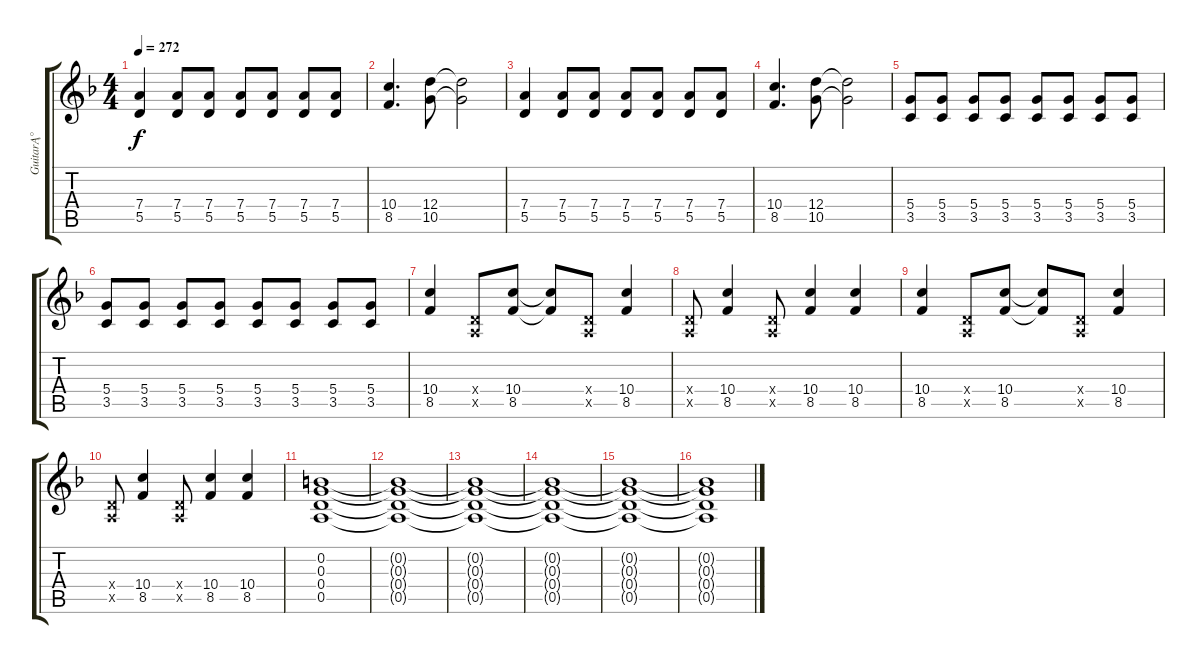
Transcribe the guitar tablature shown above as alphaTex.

\track ("GuitarĄ°" "GuitarĄ°") {instrument distortionguitar}
\staff {score tabs}
\tuning (E4 B3 G3 D3 A2 E2) {hide}
\ts (4 4)
\tempo 272
\clef g2
\ks f
(7.4 5.5).4{dy f} (7.4 5.5).8 (7.4 5.5).8 (7.4 5.5).8 (7.4 5.5).8 (7.4 5.5).8 (7.4 5.5).8 |
(10.4 8.5).4{d} (12.4 10.5).8 (12.4{t} 10.5{t}).2 |
(7.4 5.5).4 (7.4 5.5).8 (7.4 5.5).8 (7.4 5.5).8 (7.4 5.5).8 (7.4 5.5).8 (7.4 5.5).8 |
(10.4 8.5).4{d} (12.4 10.5).8 (12.4{t} 10.5{t}).2 |
(5.4 3.5).8 (5.4 3.5).8 (5.4 3.5).8 (5.4 3.5).8 (5.4 3.5).8 (5.4 3.5).8 (5.4 3.5).8 (5.4 3.5).8 |
(5.4 3.5).8 (5.4 3.5).8 (5.4 3.5).8 (5.4 3.5).8 (5.4 3.5).8 (5.4 3.5).8 (5.4 3.5).8 (5.4 3.5).8 |
(10.4 8.5).4 (0.4{x} 0.5{x}).8 (10.4 8.5).8 (10.4{t} 8.5{t}).8 (0.4{x} 0.5{x}).8 (10.4 8.5).4 |
(0.4{x} 0.5{x}).8 (10.4 8.5).4 (0.4{x} 0.5{x}).8 (10.4 8.5).4 (10.4 8.5).4 |
(10.4 8.5).4 (0.4{x} 0.5{x}).8 (10.4 8.5).8 (10.4{t} 8.5{t}).8 (0.4{x} 0.5{x}).8 (10.4 8.5).4 |
(0.4{x} 0.5{x}).8 (10.4 8.5).4 (0.4{x} 0.5{x}).8 (10.4 8.5).4 (10.4 8.5).4 |
(0.2 0.3 0.4 0.5).1 |
(0.2{t} 0.3{t} 0.4{t} 0.5{t}).1 |
(0.2{t} 0.3{t} 0.4{t} 0.5{t}).1 |
(0.2{t} 0.3{t} 0.4{t} 0.5{t}).1 |
(0.2{t} 0.3{t} 0.4{t} 0.5{t}).1 |
(0.2{t} 0.3{t} 0.4{t} 0.5{t}).1
